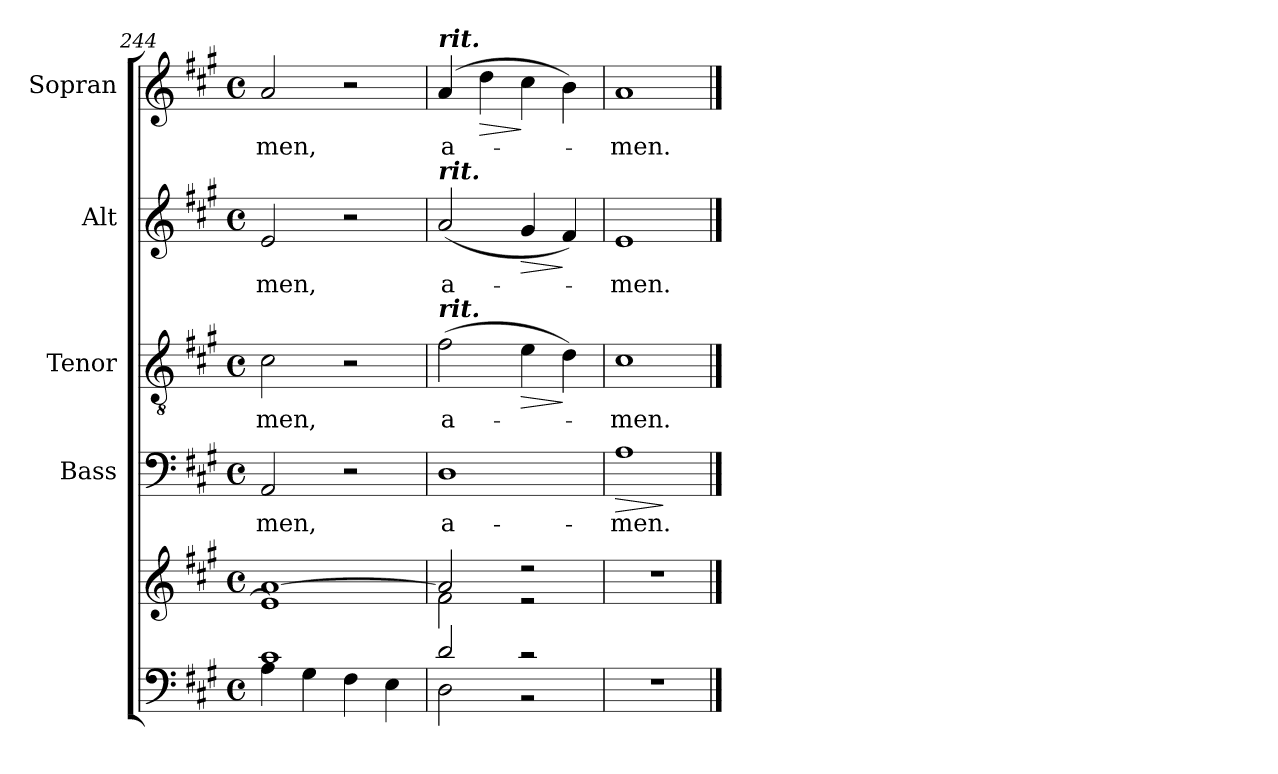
**kern	**kern	**kern	**text	**dynam	**kern	**text	**dynam	**kern	**text	**dynam	**kern	**text	**dynam
*part5	*part5	*part4	*part4	*part4	*part3	*part3	*part3	*part2	*part2	*part2	*part1	*part1	*part1
*staff6	*staff5	*staff4	*staff4	*staff4	*staff3	*staff3	*staff3	*staff2	*staff2	*staff2	*staff1	*staff1	*staff1
*	*	*I"Bass	*	*	*I"Tenor	*	*	*I"Alt	*	*	*I"Sopran	*	*
*	*	*I'B.	*	*	*I'T.	*	*	*I'A.	*	*	*I'S.	*	*
*clefF4	*clefG2	*clefF4	*	*	*clefGv2	*	*	*clefG2	*	*	*clefG2	*	*
*k[f#c#g#]	*k[f#c#g#]	*k[f#c#g#]	*	*	*k[f#c#g#]	*	*	*k[f#c#g#]	*	*	*k[f#c#g#]	*	*
*A:	*A:	*A:	*	*	*A:	*	*	*A:	*	*	*A:	*	*
*M4/4	*M4/4	*M4/4	*	*	*M4/4	*	*	*M4/4	*	*	*M4/4	*	*
*met(c)	*met(c)	*met(c)	*	*	*met(c)	*	*	*met(c)	*	*	*met(c)	*	*
=244	=244	=244	=244	=244	=244	=244	=244	=244	=244	=244	=244	=244	=244
*^	*^	*	*	*	*	*	*	*	*	*	*	*	*
!	!	!	!	!	!LO:LY:b	!	!	!LO:LY:b	!	!	!LO:LY:b	!	!	!LO:LY:b	!
1c#	4A\	[>1a	1e]	2AA/	-men,	.	2c#\	-men,	.	2e/	-men,	.	2a/	-men,	.
.	4G#\	.	.	.	.	.	.	.	.	.	.	.	.	.	.
.	4F#\	.	.	2r	.	.	2r	.	.	2r	.	.	2r	.	.
.	4E\	.	.	.	.	.	.	.	.	.	.	.	.	.	.
=245	=245	=245	=245	=245	=245	=245	=245	=245	=245	=245	=245	=245	=245	=245	=245
!	!	!	!	!	!	!	!	!	!	!	!	!	!LO:TX:a:Bi:t=rit.	!	!
!	!	!	!	!	!	!	!	!	!	!LO:TX:a:Bi:t=rit.	!	!	!	!	!
!	!	!	!	!	!	!	!LO:TX:a:Bi:t=rit.	!	!	!	!	!	!	!	!
!	!	!	!	!	!LO:LY:b	!	!	!LO:LY:b	!	!	!LO:LY:b	!	!	!LO:LY:b	!
2d/	2D\	2a/]	2f#\	1D	a-	.	(>2f#\	a-	.	(<2a/	a-	.	(4a/	a-	.
!	!	!	!	!	!	!	!	!	!	!	!	!	!	!	!LO:HP:b
.	.	.	.	.	.	.	.	.	.	.	.	.	4dd\	.	>
!	!	!	!	!	!	!	!	!	!LO:HP:b	!	!	!LO:HP:b	!	!	!
2r	2r	2r	2r	.	.	.	4e\	.	>	4g#/	.	>	4cc#\	.	]
.	.	.	.	.	.	.	4d\)	.	]	4f#/)	.	]	4b\)	.	.
*v	*v	*	*	*	*	*	*	*	*	*	*	*	*	*	*
*	*v	*v	*	*	*	*	*	*	*	*	*	*	*	*
=246	=246	=246	=246	=246	=246	=246	=246	=246	=246	=246	=246	=246	=246
!	!	!	!LO:LY:b	!LO:HP:b	!	!LO:LY:b	!	!	!LO:LY:b	!	!	!LO:LY:b	!
1r	1r	1A	-men.	>	1c#	-men.	.	1e	-men.	.	1a	-men.	.
.	.	.	.	]	.	.	.	.	.	.	.	.	.
==	==	==	==	==	==	==	==	==	==	==	==	==	==
*-	*-	*-	*-	*-	*-	*-	*-	*-	*-	*-	*-	*-	*-
